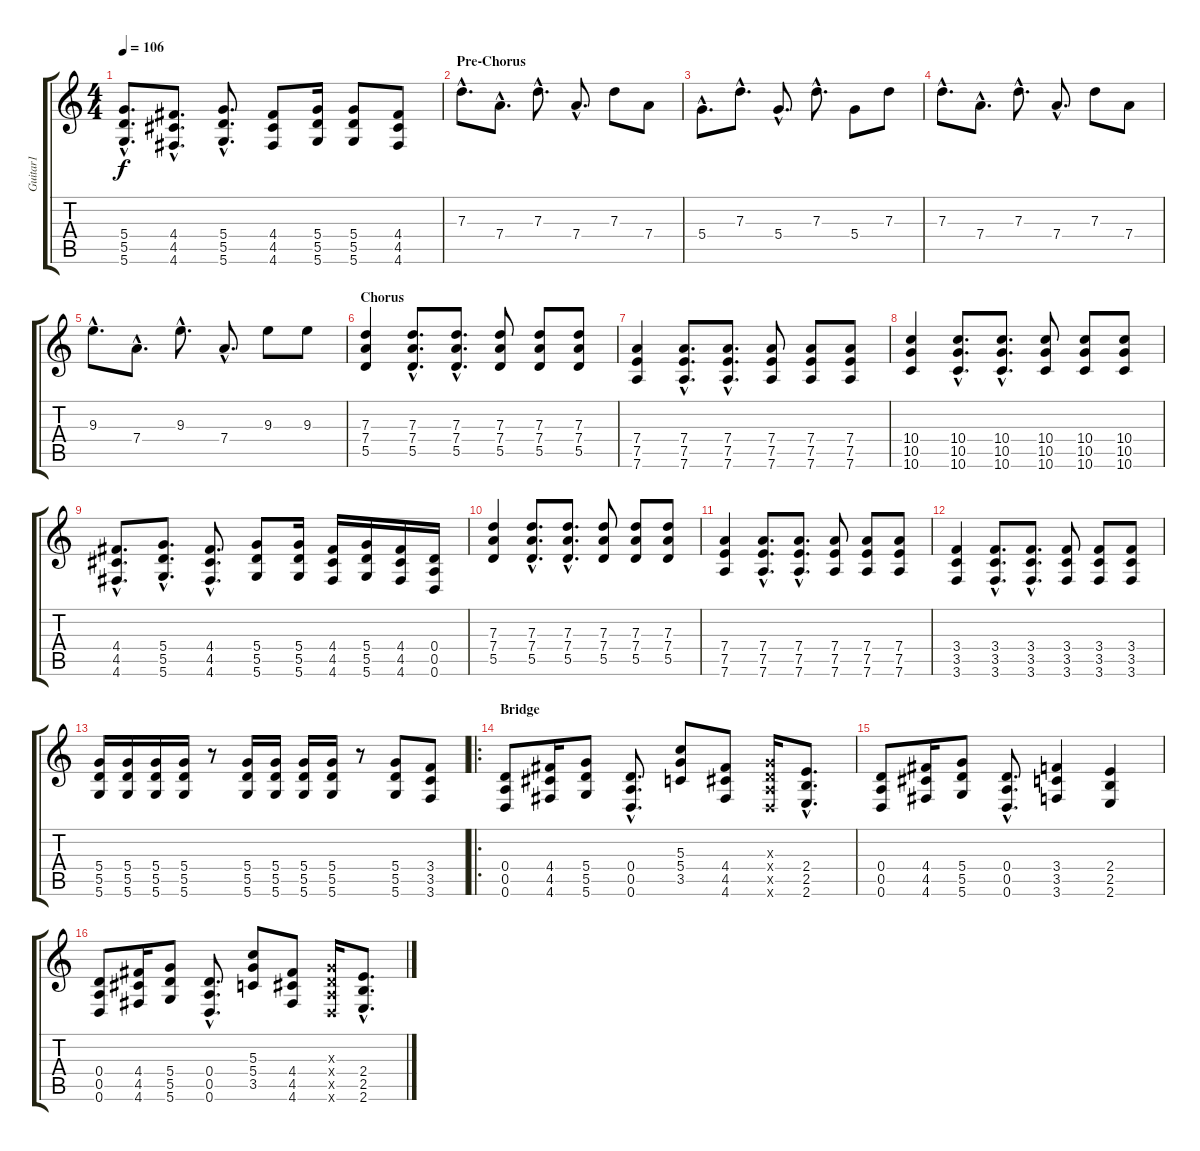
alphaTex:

\track ("Guitar1" "Guitar1") {instrument distortionguitar}
\staff {score tabs}
\tuning (E4 B3 G3 D3 A2 D2) {hide}
\ts (4 4)
\tempo 106
\clef g2
\ks c
(5.4{hac} 5.5{hac} 5.6{hac}).8{d dy f} (4.4{hac} 4.5{hac} 4.6{hac}).8{d} (5.4{hac} 5.5{hac} 5.6{hac}).8{d} (4.4 4.5 4.6).8 (5.4 5.5 5.6).16 (5.4 5.5 5.6).8 (4.4 4.5 4.6).8 |
\section ("" "Pre-Chorus")
7.3{hac}.8{d} 7.4{hac}.8{d} 7.3{hac}.8{d} 7.4{hac}.8{d} 7.3.8 7.4.8 |
5.4{hac}.8{d} 7.3{hac}.8{d} 5.4{hac}.8{d} 7.3{hac}.8{d} 5.4.8 7.3.8 |
7.3{hac}.8{d} 7.4{hac}.8{d} 7.3{hac}.8{d} 7.4{hac}.8{d} 7.3.8 7.4.8 |
9.3{hac}.8{d} 7.4{hac}.8{d} 9.3{hac}.8{d} 7.4{hac}.8{d} 9.3.8 9.3.8 |
\section ("" "Chorus")
(7.3 7.4 5.5).4 (7.3{hac} 7.4{hac} 5.5{hac}).8{d} (7.3{hac} 7.4{hac} 5.5{hac}).8{d} (7.3 7.4 5.5).8 (7.3 7.4 5.5).8 (7.3 7.4 5.5).8 |
(7.4 7.5 7.6).4 (7.4{hac} 7.5{hac} 7.6{hac}).8{d} (7.4{hac} 7.5{hac} 7.6{hac}).8{d} (7.4 7.5 7.6).8 (7.4 7.5 7.6).8 (7.4 7.5 7.6).8 |
(10.4 10.5 10.6).4 (10.4{hac} 10.5{hac} 10.6{hac}).8{d} (10.4{hac} 10.5{hac} 10.6{hac}).8{d} (10.4 10.5 10.6).8 (10.4 10.5 10.6).8 (10.4 10.5 10.6).8 |
(4.4{hac} 4.5{hac} 4.6{hac}).8{d} (5.4{hac} 5.5{hac} 5.6{hac}).8{d} (4.4{hac} 4.5{hac} 4.6{hac}).8{d} (5.4 5.5 5.6).8 (5.4 5.5 5.6).16 (4.4 4.5 4.6).16 (5.4 5.5 5.6).16 (4.4 4.5 4.6).16 (0.4 0.5 0.6).16 |
(7.3 7.4 5.5).4 (7.3{hac} 7.4{hac} 5.5{hac}).8{d} (7.3{hac} 7.4{hac} 5.5{hac}).8{d} (7.3 7.4 5.5).8 (7.3 7.4 5.5).8 (7.3 7.4 5.5).8 |
(7.4 7.5 7.6).4 (7.4{hac} 7.5{hac} 7.6{hac}).8{d} (7.4{hac} 7.5{hac} 7.6{hac}).8{d} (7.4 7.5 7.6).8 (7.4 7.5 7.6).8 (7.4 7.5 7.6).8 |
(3.4 3.5 3.6).4 (3.4{hac} 3.5{hac} 3.6{hac}).8{d} (3.4{hac} 3.5{hac} 3.6{hac}).8{d} (3.4 3.5 3.6).8 (3.4 3.5 3.6).8 (3.4 3.5 3.6).8 |
(5.4 5.5 5.6).16 (5.4 5.5 5.6).16 (5.4 5.5 5.6).16 (5.4 5.5 5.6).16 r.8 (5.4 5.5 5.6).16 (5.4 5.5 5.6).16 (5.4 5.5 5.6).16 (5.4 5.5 5.6).16 r.8 (5.4 5.5 5.6).8 (3.4 3.5 3.6).8 |
\ro
\section ("" "Bridge")
(0.4 0.5 0.6).8 (4.4 4.5 4.6).16 (5.4 5.5 5.6).8 (0.4{hac} 0.5{hac} 0.6{hac}).8{d} (5.3 5.4 3.5).8 (4.4 4.5 4.6).8 (0.3{x} 0.4{x} 0.5{x} 0.6{x}).16 (2.4{hac} 2.5{hac} 2.6{hac}).8{d} |
(0.4 0.5 0.6).8 (4.4 4.5 4.6).16 (5.4 5.5 5.6).8 (0.4{hac} 0.5{hac} 0.6{hac}).8{d} (3.4 3.5 3.6).4 (2.4 2.5 2.6).4 |
(0.4 0.5 0.6).8 (4.4 4.5 4.6).16 (5.4 5.5 5.6).8 (0.4{hac} 0.5{hac} 0.6{hac}).8{d} (5.3 5.4 3.5).8 (4.4 4.5 4.6).8 (0.3{x} 0.4{x} 0.5{x} 0.6{x}).16 (2.4{hac} 2.5{hac} 2.6{hac}).8{d}
